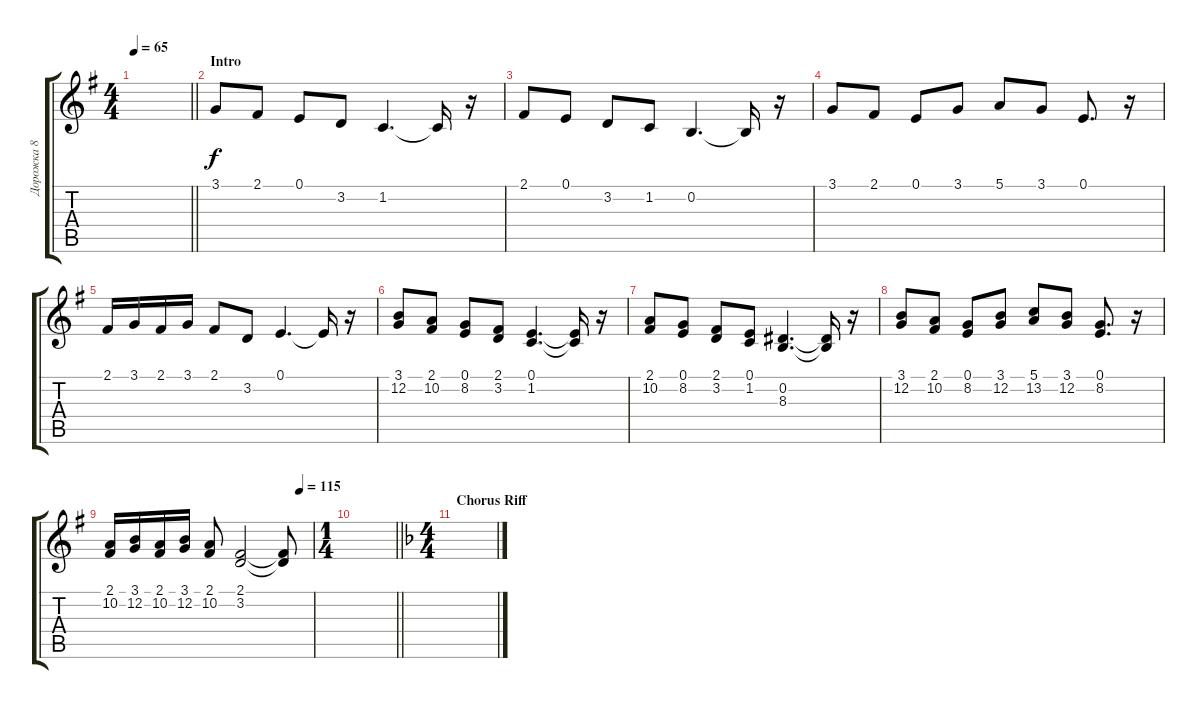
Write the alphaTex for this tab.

\track ("Дорожка 8" "Дорожка 8") {instrument choiraahs}
\staff {score tabs}
\tuning (E4 B3 G3 D3 A2 E2) {hide}
\ts (4 4)
\tempo 65
\clef g2
\barLineRight lightlight
\ks eminor
|
\section ("" "Intro")
3.1.8 2.1.8 0.1.8 3.2.8 1.2.4{d} 1.2{t}.16 r.16 |
2.1.8 0.1.8 3.2.8 1.2.8 0.2.4{d} 0.2{t}.16 r.16 |
3.1.8 2.1.8 0.1.8 3.1.8 5.1.8 3.1.8 0.1.8{d} r.16 |
2.1.16 3.1.16 2.1.16 3.1.16 2.1.8 3.2.8 0.1.4{d} 0.1{t}.16 r.16 |
(3.1 12.2).8 (2.1 10.2).8 (0.1 8.2).8 (2.1 3.2).8 (0.1 1.2).4{d} (0.1{t} 1.2{t}).16 r.16 |
(2.1 10.2).8 (0.1 8.2).8 (2.1 3.2).8 (0.1 1.2).8 (0.2 8.3).4{d} (0.2{t} 8.3{t}).16 r.16 |
(3.1 12.2).8 (2.1 10.2).8 (0.1 8.2).8 (3.1 12.2).8 (5.1 13.2).8 (3.1 12.2).8 (0.1 8.2).8{d} r.16 |
\tempo (115 0.9375)
(2.1 10.2).16 (3.1 12.2).16 (2.1 10.2).16 (3.1 12.2).16 (2.1 10.2).8 (2.1 3.2).2 (2.1{t} 3.2{t}).8 |
\ts (1 4)
\barLineRight lightlight
|
\ts (4 4)
\section ("" "Chorus Riff")
\ks dminor
